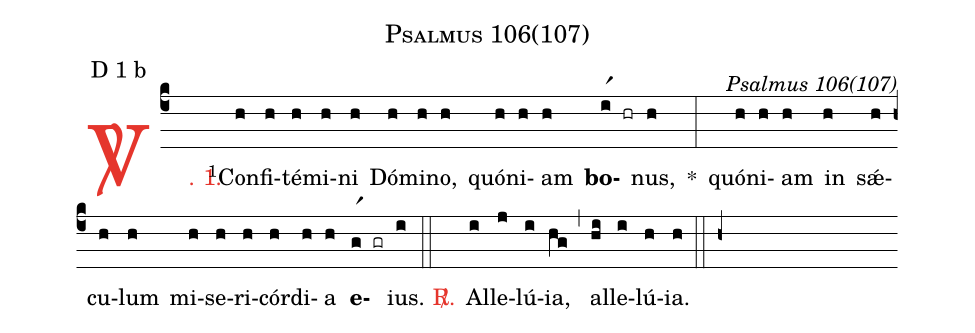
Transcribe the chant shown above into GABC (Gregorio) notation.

name: Psalmus 106(107);
mode: D 1 b;
commentary: Psalmus 106(107);
%%
(c4)

<c><sp>V/</sp>. 1.</c>() <v>\VSup{1}</v>Con(h)fi(h)té(h)mi(h)ni(h) Dó(h)mi(h)no,(h) quó(h)ni(h)am(h) <b>bo</b>(ir1 hr)nus,(h) *(:) quó(h)ni(h)am(h) in(h) sǽ(h)cu(h)lum(h) mi(h)se(h)ri(h)cór(h)di(h)a(h) <b>e</b>(gr1 gr)ius.(i)

(::)

<nlba><c><sp>R/</sp>.</c>() Al</nlba>(i)le(j)lú(i)ia,(hg) (,) al(hi)le(i)lú(h)ia.(h)

(::)

(h+)
